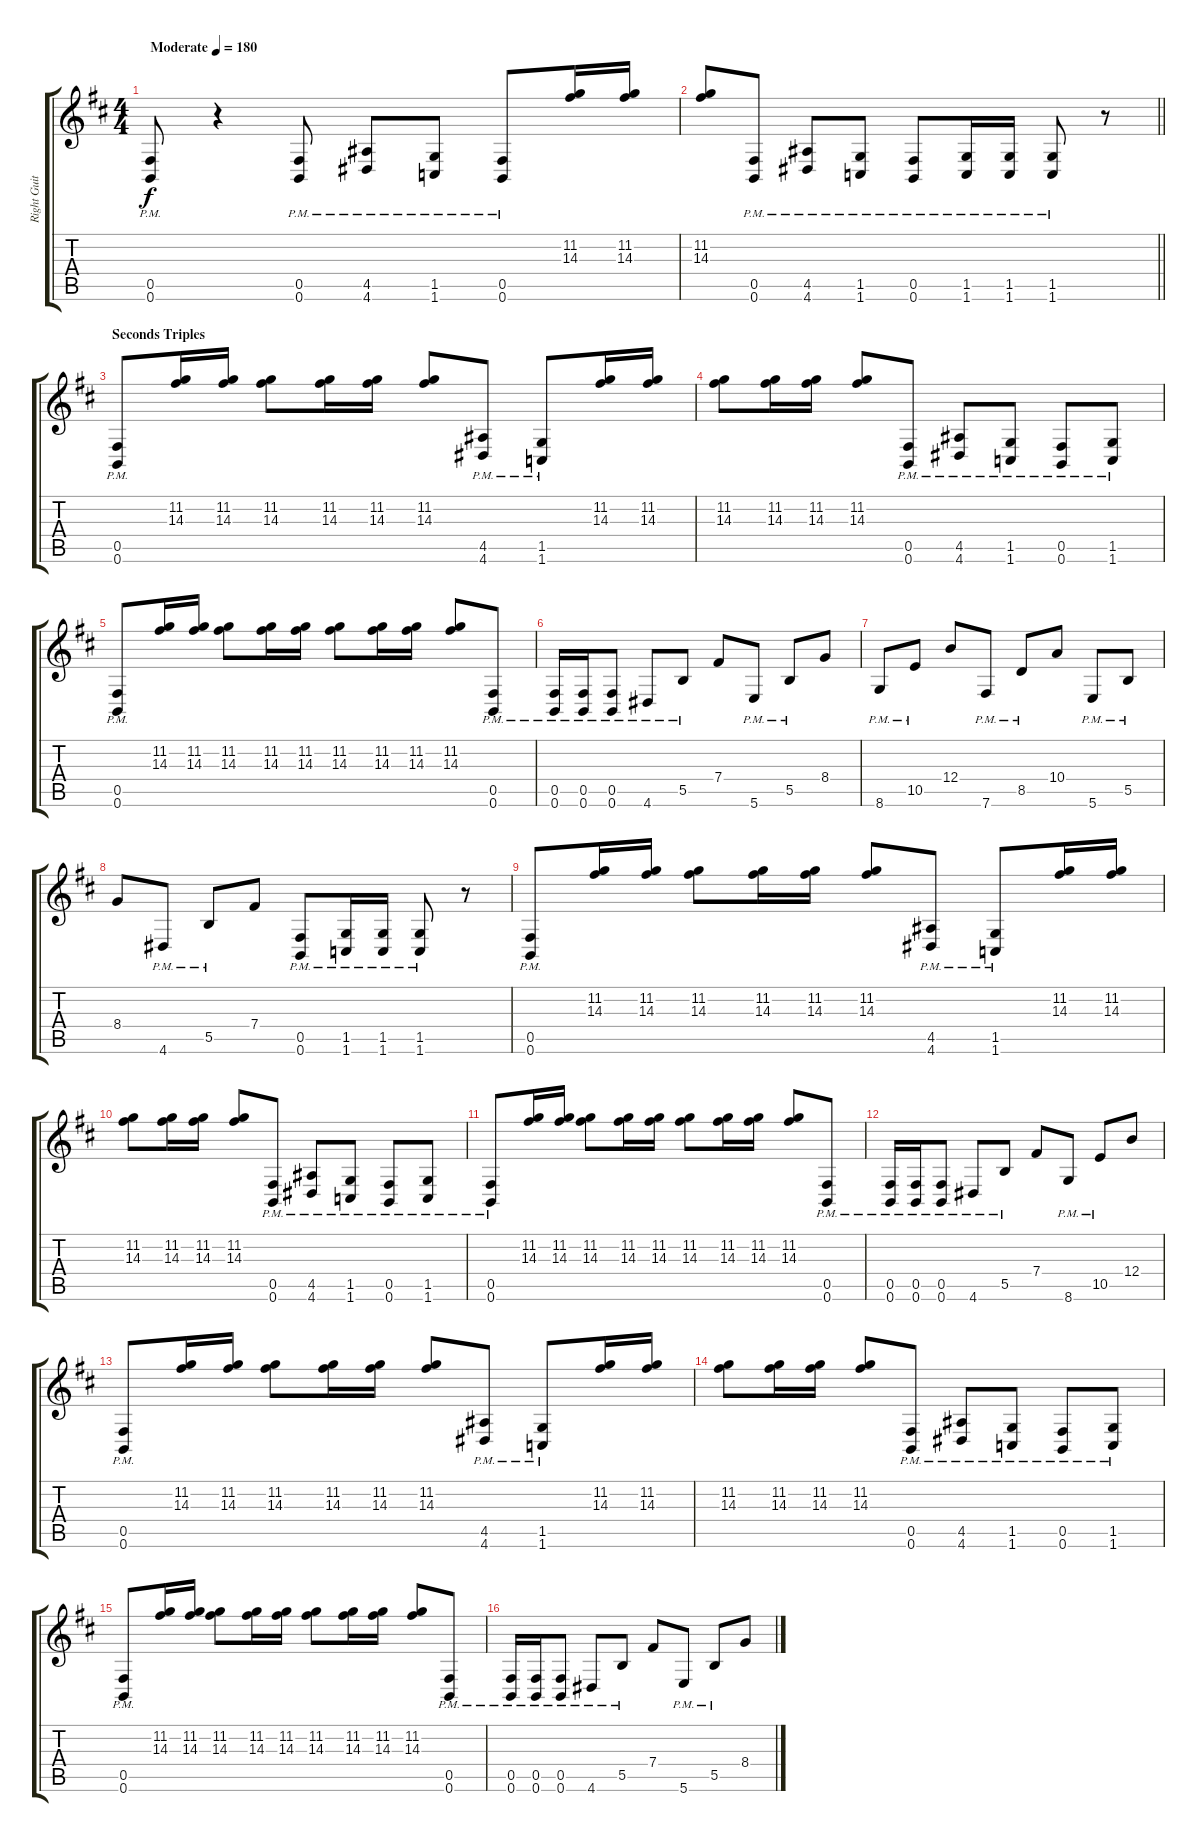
\track ("Right Guitar" "Right Guit") {instrument distortionguitar}
\staff {score tabs}
\tuning (Db4 Ab3 E3 B2 Gb2 B1) {hide}
\ts (4 4)
\section ("" "")
\tempo (180 "Moderate")
\clef g2
\ks d
(0.5{pm} 0.6{pm}).8{dy f instrument distortionguitar} r.4 (0.5{pm} 0.6{pm}).8 (4.5{pm} 4.6{pm}).8 (1.5{pm} 1.6{pm}).8 (0.5{pm} 0.6{pm}).8 (11.2 14.3).16 (11.2 14.3).16 |
\barLineRight lightlight
(11.2 14.3).8 (0.5{pm} 0.6{pm}).8 (4.5{pm} 4.6{pm}).8 (1.5{pm} 1.6{pm}).8 (0.5{pm} 0.6{pm}).8 (1.5{pm} 1.6{pm}).16 (1.5{pm} 1.6{pm}).16 (1.5{pm} 1.6{pm}).8 r.8 |
\section ("" "Seconds Triples")
(0.5{pm} 0.6{pm}).8 (11.2 14.3).16 (11.2 14.3).16 (11.2 14.3).8 (11.2 14.3).16 (11.2 14.3).16 (11.2 14.3).8 (4.5{pm} 4.6{pm}).8 (1.5{pm} 1.6{pm}).8 (11.2 14.3).16 (11.2 14.3).16 |
(11.2 14.3).8 (11.2 14.3).16 (11.2 14.3).16 (11.2 14.3).8 (0.5{pm} 0.6{pm}).8 (4.5{pm} 4.6{pm}).8 (1.5{pm} 1.6{pm}).8 (0.5{pm} 0.6{pm}).8 (1.5{pm} 1.6{pm}).8 |
(0.5{pm} 0.6{pm}).8 (11.2 14.3).16 (11.2 14.3).16 (11.2 14.3).8 (11.2 14.3).16 (11.2 14.3).16 (11.2 14.3).8 (11.2 14.3).16 (11.2 14.3).16 (11.2 14.3).8 (0.5{pm} 0.6{pm}).8 |
(0.5{pm} 0.6{pm}).16 (0.5{pm} 0.6{pm}).16 (0.5{pm} 0.6{pm}).8 4.6{pm}.8 5.5{pm}.8 7.4.8 5.6{pm}.8 5.5{pm}.8 8.4.8 |
8.6{pm}.8 10.5{pm}.8 12.4.8 7.6{pm}.8 8.5{pm}.8 10.4.8 5.6{pm}.8 5.5{pm}.8 |
8.4.8 4.6{pm}.8 5.5{pm}.8 7.4.8 (0.5{pm} 0.6{pm}).8 (1.5{pm} 1.6{pm}).16 (1.5{pm} 1.6{pm}).16 (1.5{pm} 1.6{pm}).8 r.8 |
(0.5{pm} 0.6{pm}).8 (11.2 14.3).16 (11.2 14.3).16 (11.2 14.3).8 (11.2 14.3).16 (11.2 14.3).16 (11.2 14.3).8 (4.5{pm} 4.6{pm}).8 (1.5{pm} 1.6{pm}).8 (11.2 14.3).16 (11.2 14.3).16 |
(11.2 14.3).8 (11.2 14.3).16 (11.2 14.3).16 (11.2 14.3).8 (0.5{pm} 0.6{pm}).8 (4.5{pm} 4.6{pm}).8 (1.5{pm} 1.6{pm}).8 (0.5{pm} 0.6{pm}).8 (1.5{pm} 1.6{pm}).8 |
(0.5{pm} 0.6{pm}).8 (11.2 14.3).16 (11.2 14.3).16 (11.2 14.3).8 (11.2 14.3).16 (11.2 14.3).16 (11.2 14.3).8 (11.2 14.3).16 (11.2 14.3).16 (11.2 14.3).8 (0.5{pm} 0.6{pm}).8 |
(0.5{pm} 0.6{pm}).16 (0.5{pm} 0.6{pm}).16 (0.5{pm} 0.6{pm}).8 4.6{pm}.8 5.5{pm}.8 7.4.8 8.6{pm}.8 10.5{pm}.8 12.4.8 |
(0.5{pm} 0.6{pm}).8 (11.2 14.3).16 (11.2 14.3).16 (11.2 14.3).8 (11.2 14.3).16 (11.2 14.3).16 (11.2 14.3).8 (4.5{pm} 4.6{pm}).8 (1.5{pm} 1.6{pm}).8 (11.2 14.3).16 (11.2 14.3).16 |
(11.2 14.3).8 (11.2 14.3).16 (11.2 14.3).16 (11.2 14.3).8 (0.5{pm} 0.6{pm}).8 (4.5{pm} 4.6{pm}).8 (1.5{pm} 1.6{pm}).8 (0.5{pm} 0.6{pm}).8 (1.5{pm} 1.6{pm}).8 |
(0.5{pm} 0.6{pm}).8 (11.2 14.3).16 (11.2 14.3).16 (11.2 14.3).8 (11.2 14.3).16 (11.2 14.3).16 (11.2 14.3).8 (11.2 14.3).16 (11.2 14.3).16 (11.2 14.3).8 (0.5{pm} 0.6{pm}).8 |
(0.5{pm} 0.6{pm}).16 (0.5{pm} 0.6{pm}).16 (0.5{pm} 0.6{pm}).8 4.6{pm}.8 5.5{pm}.8 7.4.8 5.6{pm}.8 5.5{pm}.8 8.4.8
